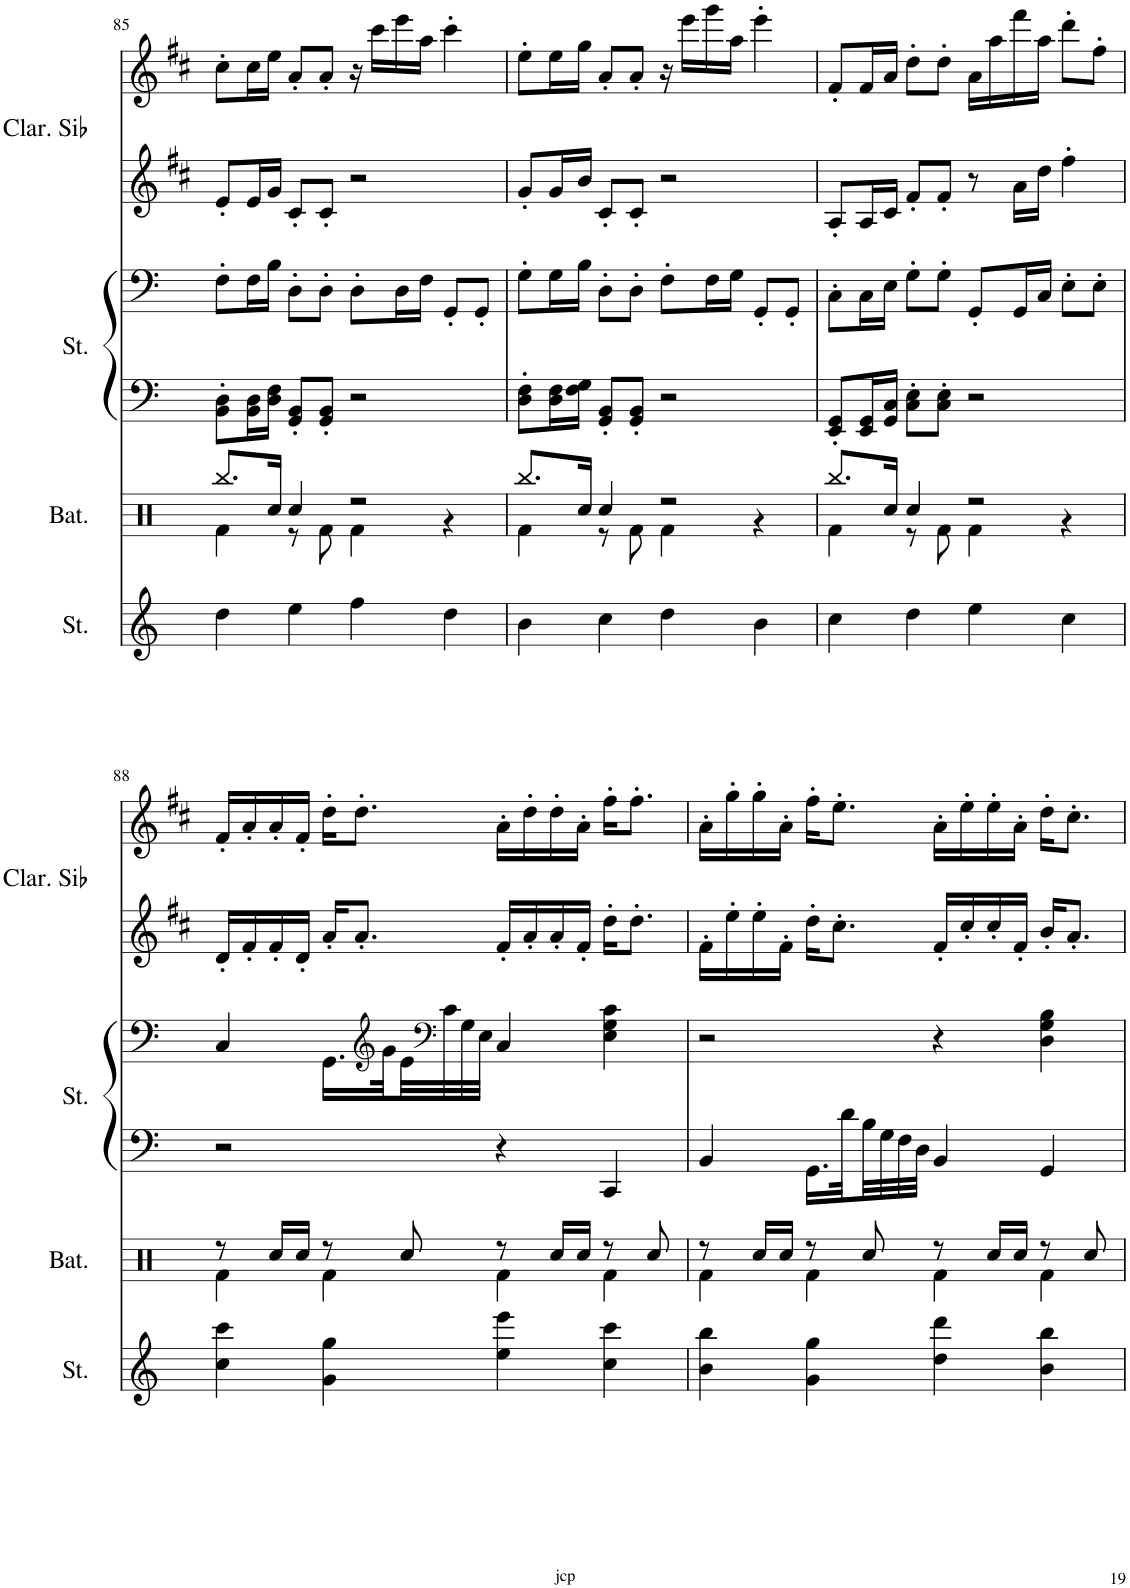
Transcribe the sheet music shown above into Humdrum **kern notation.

**kern	**kern	**kern	**kern	**kern	**kern
*part4	*part3	*part2	*part2	*part1	*part1
*staff6	*staff5	*staff4	*staff3	*staff2	*staff1
*I"Cordes	*I"Batterie	*I"Cordes	*	*I"Clarinette en Sib	*
*	*I'Bat.	*	*	*I'Clar. Sib	*
!!LO:PB:g=z
*clefG2	*clefX	*clefF4	*clefF4	*clefG2	*clefG2
*	*	*	*	*Trd1c2	*Trd1c2
*k[]	*k[]	*k[]	*k[]	*k[f#c#]	*k[f#c#]
*M4/4	*M4/4	*M4/4	*M4/4	*M4/4	*M4/4
=85	=85	=85	=85	=85	=85
*	*^	*	*	*	*
4dd\	8.Rbb/L	4Rf\	8BB\' 8D\'L	8F'\L	8e'/L	8cc#'\L
.	.	.	16BB\ 16D\L	16F\L	16e/L	16cc#\L
.	16Rcc/Jk	.	16D\ 16F\JJ	16B\JJ	16g/JJ	16ee\JJ
4ee\	4Rcc/	8r	8GG/' 8BB/'L	8D'\L	8c#'/L	8a'/L
.	.	8Rf\	8GG/' 8BB/'J	8D'\J	8c#'/J	8a'/J
4ff\	2r	4Rf\	2r	8D'\L	2r	16r
.	.	.	.	.	.	16ccc#\LL
.	.	.	.	16D\L	.	16eee\
.	.	.	.	16F\JJ	.	16aa\JJ
4dd\	.	4r	.	8GG'/L	.	4ccc#'\
.	.	.	.	8GG'/J	.	.
=86	=86	=86	=86	=86	=86	=86
4b\	8.Rbb/L	4Rf\	8D\' 8F\'L	8G'\L	8g'/L	8ee'\L
.	.	.	16D\ 16F\L	16G\L	16g/L	16ee\L
.	16Rcc/Jk	.	16F\ 16G\JJ	16B\JJ	16b/JJ	16gg\JJ
4cc\	4Rcc/	8r	8GG/' 8BB/'L	8D'\L	8c#'/L	8a'/L
.	.	8Rf\	8GG/' 8BB/'J	8D'\J	8c#'/J	8a'/J
4dd\	2r	4Rf\	2r	8F'\L	2r	16r
.	.	.	.	.	.	16eee\LL
.	.	.	.	16F\L	.	16ggg\
.	.	.	.	16G\JJ	.	16aa\JJ
4b\	.	4r	.	8GG'/L	.	4eee'\
.	.	.	.	8GG'/J	.	.
=87	=87	=87	=87	=87	=87	=87
4cc\	8.Rbb/L	4Rf\	8EE/' 8GG/'L	8C'\L	8A'/L	8f#'/L
.	.	.	16EE/ 16GG/L	16C\L	16A/L	16f#/L
.	16Rcc/Jk	.	16GG/ 16C/JJ	16E\JJ	16c#/JJ	16a/JJ
4dd\	4Rcc/	8r	8C\' 8E\'L	8G'\L	8f#'/L	8dd'\L
.	.	8Rf\	8C\' 8E\'J	8G'\J	8f#'/J	8dd'\J
4ee\	2r	4Rf\	2r	8GG'/L	8r	16a\LL
.	.	.	.	.	.	16aa\
.	.	.	.	16GG/L	16a\LL	16fff#\
.	.	.	.	16C/JJ	16dd\JJ	16aa\JJ
4cc\	.	4r	.	8E'\L	4ff#'\	8ddd'\L
.	.	.	.	8E'\J	.	8ff#'\J
!!LO:LB:g=z
=88	=88	=88	=88	=88	=88	=88
4cc\ 4ccc\	8r	4Rf\	2r	4C/	16d'/LL	16f#'/LL
.	.	.	.	.	16f#'/	16a'/
.	16Rcc/LL	.	.	.	16f#'/	16a'/
.	16Rcc/JJ	.	.	.	16d'/JJ	16f#'/JJ
4g\ 4gg\	8r	4Rf\	.	16.GG\LL	16a'/KL	16dd'\KL
.	.	.	.	.	8.a'/J	8.dd'\J
*	*	*	*	*clefG2	*	*
.	.	.	.	32g\L	.	.
.	8Rcc/	.	.	32e\	.	.
*	*	*	*	*clefF4	*	*
.	.	.	.	32c\	.	.
.	.	.	.	32G\	.	.
.	.	.	.	32E\JJJ	.	.
4ee\ 4eee\	8r	4Rf\	4r	4C/	16f#'/LL	16a'\LL
.	.	.	.	.	16a'/	16dd'\
.	16Rcc/LL	.	.	.	16a'/	16dd'\
.	16Rcc/JJ	.	.	.	16f#'/JJ	16a'\JJ
4cc\ 4ccc\	8r	4Rf\	4CC/	4E\ 4G\ 4c\	16dd'\KL	16ff#'\KL
.	.	.	.	.	8.dd'\J	8.ff#'\J
.	8Rcc/	.	.	.	.	.
=89	=89	=89	=89	=89	=89	=89
4b\ 4bb\	8r	4Rf\	4BB/	2r	16f#'\LL	16a'\LL
.	.	.	.	.	16ee'\	16gg'\
.	16Rcc/LL	.	.	.	16ee'\	16gg'\
.	16Rcc/JJ	.	.	.	16f#'\JJ	16a'\JJ
4g\ 4gg\	8r	4Rf\	16.GG\LL	.	16dd'\KL	16ff#'\KL
.	.	.	.	.	8.cc#'\J	8.ee'\J
.	.	.	32d\L	.	.	.
.	8Rcc/	.	32B\	.	.	.
.	.	.	32G\	.	.	.
.	.	.	32F\	.	.	.
.	.	.	32D\JJJ	.	.	.
4dd\ 4ddd\	8r	4Rf\	4BB/	4r	16f#'/LL	16a'\LL
.	.	.	.	.	16cc#'/	16ee'\
.	16Rcc/LL	.	.	.	16cc#'/	16ee'\
.	16Rcc/JJ	.	.	.	16f#'/JJ	16a'\JJ
4b\ 4bb\	8r	4Rf\	4GG/	4D\ 4G\ 4B\	16b'/KL	16dd'\KL
.	.	.	.	.	8.a'/J	8.cc#'\J
.	8Rcc/	.	.	.	.	.
*	*v	*v	*	*	*	*
=	=	=	=	=	=
*-	*-	*-	*-	*-	*-
